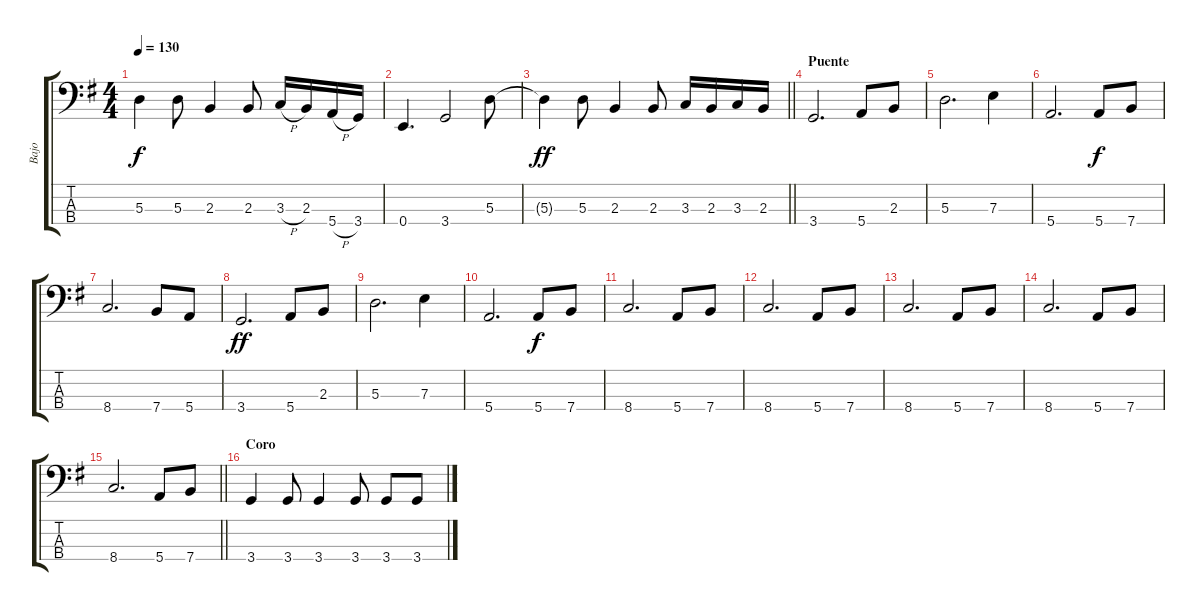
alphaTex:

\track ("Bajo" "Bajo") {instrument electricbassfinger}
\staff {score tabs}
\tuning (G2 D2 A1 E1) {hide}
\ts (4 4)
\tempo 130
\clef f4
\ks g
5.3{t}.4{dy f} 5.3.8 2.3.4 2.3.8 3.3{h}.16 2.3.16 5.4{h}.16 3.4.16 |
0.4.4{d} 3.4.2 5.3.8 |
\barLineRight lightlight
5.3{t}.4{dy ff} 5.3.8 2.3.4 2.3.8 3.3.16 2.3.16 3.3.16 2.3.16 |
\section ("" "Puente")
3.4.2{d} 5.4.8 2.3.8 |
5.3.2{d} 7.3.4 |
5.4.2{d} 5.4.8{dy f} 7.4.8 |
8.4.2{d} 7.4.8 5.4.8 |
3.4.2{d dy ff} 5.4.8 2.3.8 |
5.3.2{d} 7.3.4 |
5.4.2{d} 5.4.8{dy f} 7.4.8 |
8.4.2{d} 5.4.8 7.4.8 |
8.4.2{d} 5.4.8 7.4.8 |
8.4.2{d} 5.4.8 7.4.8 |
8.4.2{d} 5.4.8 7.4.8 |
\barLineRight lightlight
8.4.2{d} 5.4.8 7.4.8 |
\section ("" "Coro")
3.4.4 3.4.8 3.4.4 3.4.8 3.4.8 3.4.8
